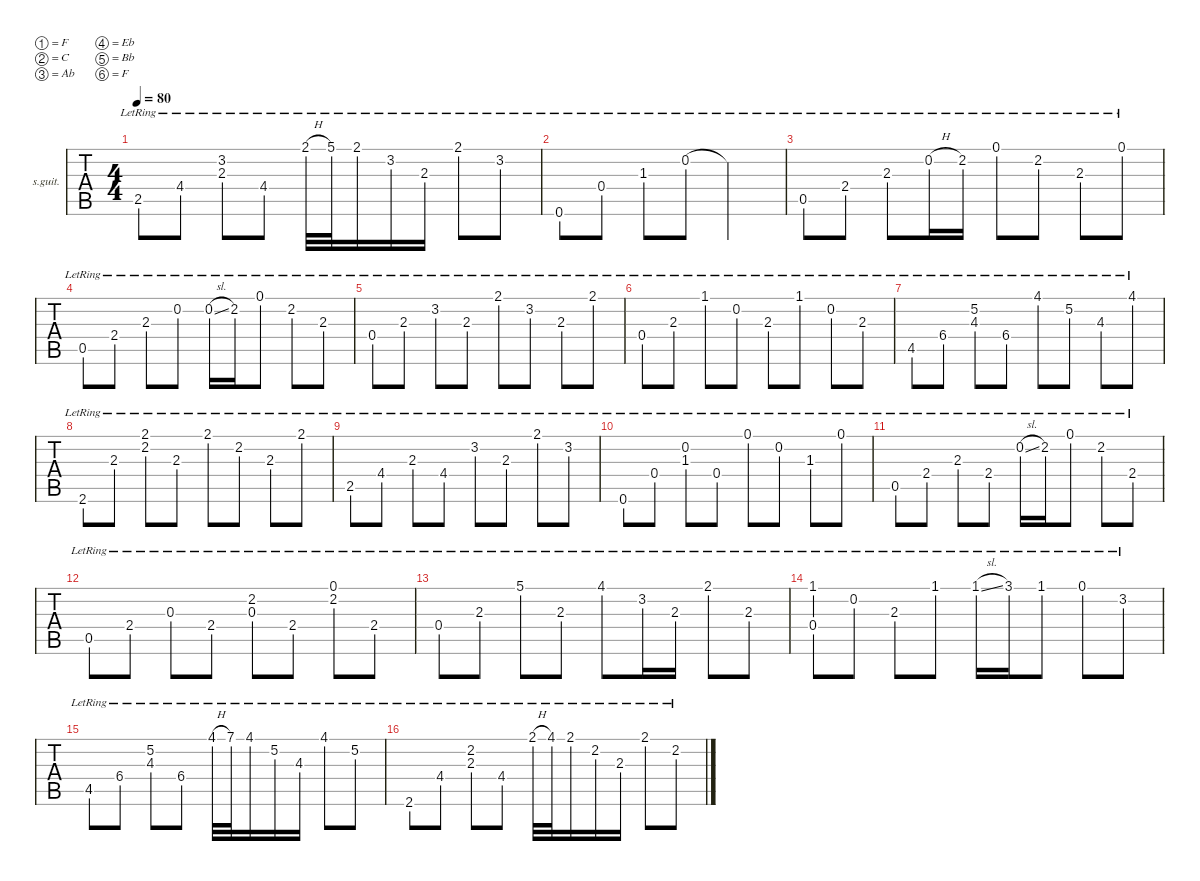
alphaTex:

\defaultSystemsLayout 4
\hideDynamics
\bracketExtendMode groupsimilarinstruments
\firstSystemTrackNameOrientation horizontal
\otherSystemsTrackNameOrientation horizontal
\chordDiagramsInScore
\track ("guitar" "s.guit.") {instrument acousticguitarsteel}
\staff {tabs}
\tuning (F4 C4 Ab3 Eb3 Bb2 F2)
\ts (4 4)
\tempo 80
\clef g2
\ks c
2.5{lr}.8{dy f} 4.4{lr}.8 (3.2{lr} 2.3{lr}).8 4.4{lr}.8 2.1{h lr}.32 5.1{lr}.32 2.1{lr}.16 3.2{lr}.16 2.3{lr}.16 2.1{lr}.8 3.2{lr}.8 |
0.6{lr}.8 0.4{lr}.8 1.3{lr}.8 0.2{lr}.8 0.2{lr t}.2 |
0.5{lr}.8 2.4{lr}.8 2.3{lr}.8 0.2{h lr}.16 2.2{lr}.16 0.1{lr}.8 2.2{lr}.8 2.3{lr}.8 0.1{lr}.8 |
0.5{lr}.8 2.4{lr}.8 2.3{lr}.8 0.2{lr}.8 0.2{sl lr}.16 2.2{lr}.16 0.1{lr}.8 2.2{lr}.8 2.3{lr}.8 |
0.4{lr}.8 2.3{lr}.8 3.2{lr}.8 2.3{lr}.8 2.1{lr}.8 3.2{lr}.8 2.3{lr}.8 2.1{lr}.8 |
0.4{lr}.8 2.3{lr}.8 1.1{lr}.8 0.2{lr}.8 2.3{lr}.8 1.1{lr}.8 0.2{lr}.8 2.3{lr}.8 |
4.5{lr}.8 6.4{lr}.8 (5.2{lr} 4.3{lr}).8 6.4{lr}.8 4.1{lr}.8 5.2{lr}.8 4.3{lr}.8 4.1{lr}.8 |
2.6{lr}.8 2.3{lr}.8 (2.1{lr} 2.2{lr}).8 2.3{lr}.8 2.1{lr}.8 2.2{lr}.8 2.3{lr}.8 2.1{lr}.8 |
2.5{lr}.8 4.4{lr}.8 2.3{lr}.8 4.4{lr}.8 3.2{lr}.8 2.3{lr}.8 2.1{lr}.8 3.2{lr}.8 |
0.6{lr}.8 0.4{lr}.8 (0.2{lr} 1.3{lr}).8 0.4{lr}.8 0.1{lr}.8 0.2{lr}.8 1.3{lr}.8 0.1{lr}.8 |
0.5{lr}.8 2.4{lr}.8 2.3{lr}.8 2.4{lr}.8 0.2{sl lr}.16 2.2{lr}.16 0.1{lr}.8 2.2{lr}.8 2.4{lr}.8 |
0.5{lr}.8 2.4{lr}.8 0.3{lr}.8 2.4{lr}.8 (2.2{lr} 0.3{lr}).8 2.4{lr}.8 (0.1{lr} 2.2{lr}).8 2.4{lr}.8 |
0.4{lr}.8 2.3{lr}.8 5.1{lr}.8 2.3{lr}.8 4.1{lr}.8 3.2{lr}.16 2.3{lr}.16 2.1{lr}.8 2.3{lr}.8 |
(1.1{lr} 0.4{lr}).8 0.2{lr}.8 2.3{lr}.8 1.1{lr}.8 1.1{sl lr}.16 3.1{lr}.16 1.1{lr}.8 0.1{lr}.8 3.2{lr}.8 |
4.5{lr}.8 6.4{lr}.8 (5.2{lr} 4.3{lr}).8 6.4{lr}.8 4.1{h lr}.32 7.1{lr}.32 4.1{lr}.16 5.2{lr}.16 4.3{lr}.16 4.1{lr}.8 5.2{lr}.8 |
2.6{lr}.8 4.4{lr}.8 (2.2{lr} 2.3{lr}).8 4.4{lr}.8 2.1{h lr}.32 4.1{lr}.32 2.1{lr}.16 2.2{lr}.16 2.3{lr}.16 2.1{lr}.8 2.2{lr}.8
